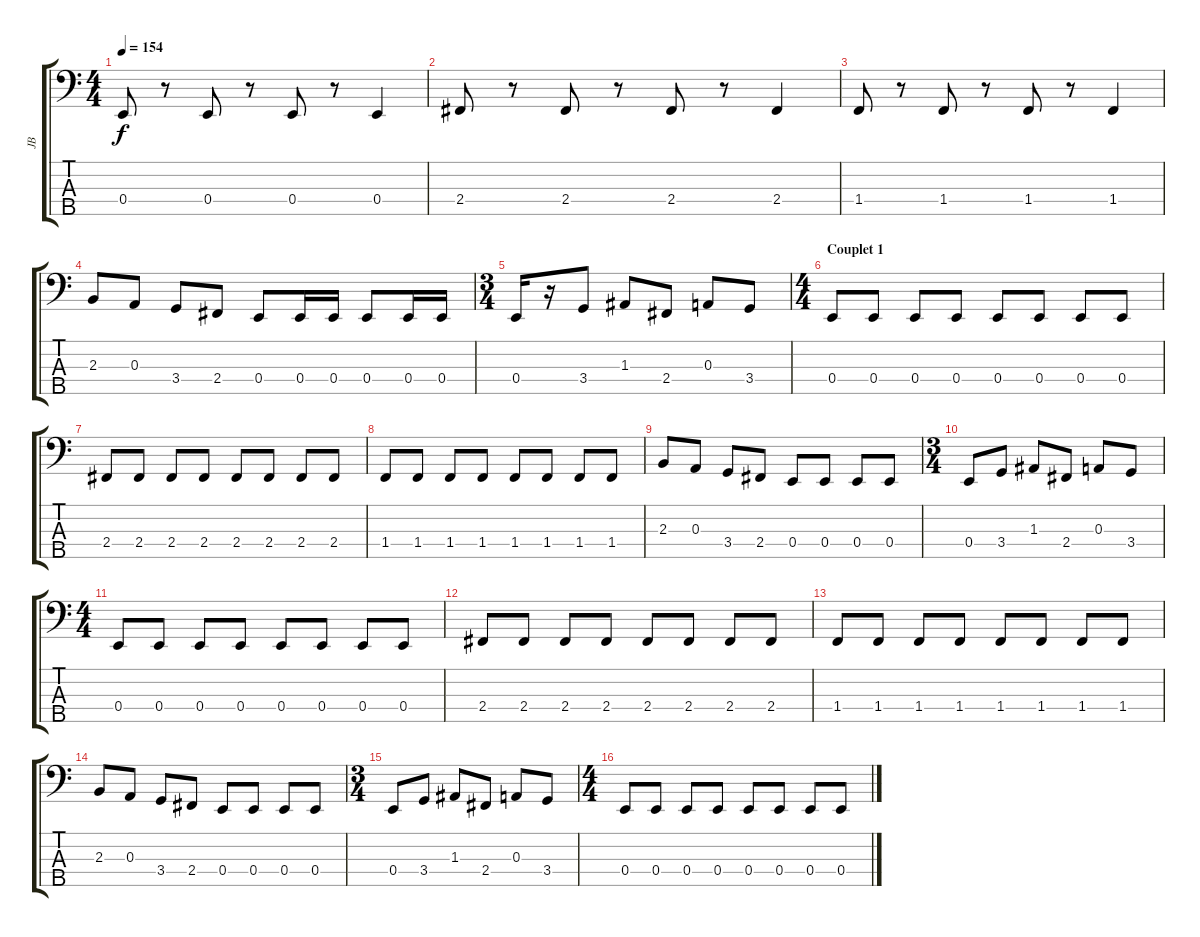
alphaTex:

\track ("JB" "JB") {instrument electricbassfinger}
\staff {score tabs}
\tuning (G2 D2 A1 E1 B0) {hide}
\ts (4 4)
\tempo 154
\clef f4
\ks c
0.4.8{dy f} r.8 0.4.8 r.8 0.4.8 r.8 0.4.4 |
2.4.8 r.8 2.4.8 r.8 2.4.8 r.8 2.4.4 |
1.4.8 r.8 1.4.8 r.8 1.4.8 r.8 1.4.4 |
2.3.8 0.3.8 3.4.8 2.4.8 0.4.8 0.4.16 0.4.16 0.4.8 0.4.16 0.4.16 |
\ts (3 4)
0.4.16 r.16 3.4.8 1.3.8 2.4.8 0.3.8 3.4.8 |
\ts (4 4)
\section ("" "Couplet 1")
0.4.8 0.4.8 0.4.8 0.4.8 0.4.8 0.4.8 0.4.8 0.4.8 |
2.4.8 2.4.8 2.4.8 2.4.8 2.4.8 2.4.8 2.4.8 2.4.8 |
1.4.8 1.4.8 1.4.8 1.4.8 1.4.8 1.4.8 1.4.8 1.4.8 |
2.3.8 0.3.8 3.4.8 2.4.8 0.4.8 0.4.8 0.4.8 0.4.8 |
\ts (3 4)
0.4.8 3.4.8 1.3.8 2.4.8 0.3.8 3.4.8 |
\ts (4 4)
0.4.8 0.4.8 0.4.8 0.4.8 0.4.8 0.4.8 0.4.8 0.4.8 |
2.4.8 2.4.8 2.4.8 2.4.8 2.4.8 2.4.8 2.4.8 2.4.8 |
1.4.8 1.4.8 1.4.8 1.4.8 1.4.8 1.4.8 1.4.8 1.4.8 |
2.3.8 0.3.8 3.4.8 2.4.8 0.4.8 0.4.8 0.4.8 0.4.8 |
\ts (3 4)
0.4.8 3.4.8 1.3.8 2.4.8 0.3.8 3.4.8 |
\ts (4 4)
0.4.8 0.4.8 0.4.8 0.4.8 0.4.8 0.4.8 0.4.8 0.4.8
